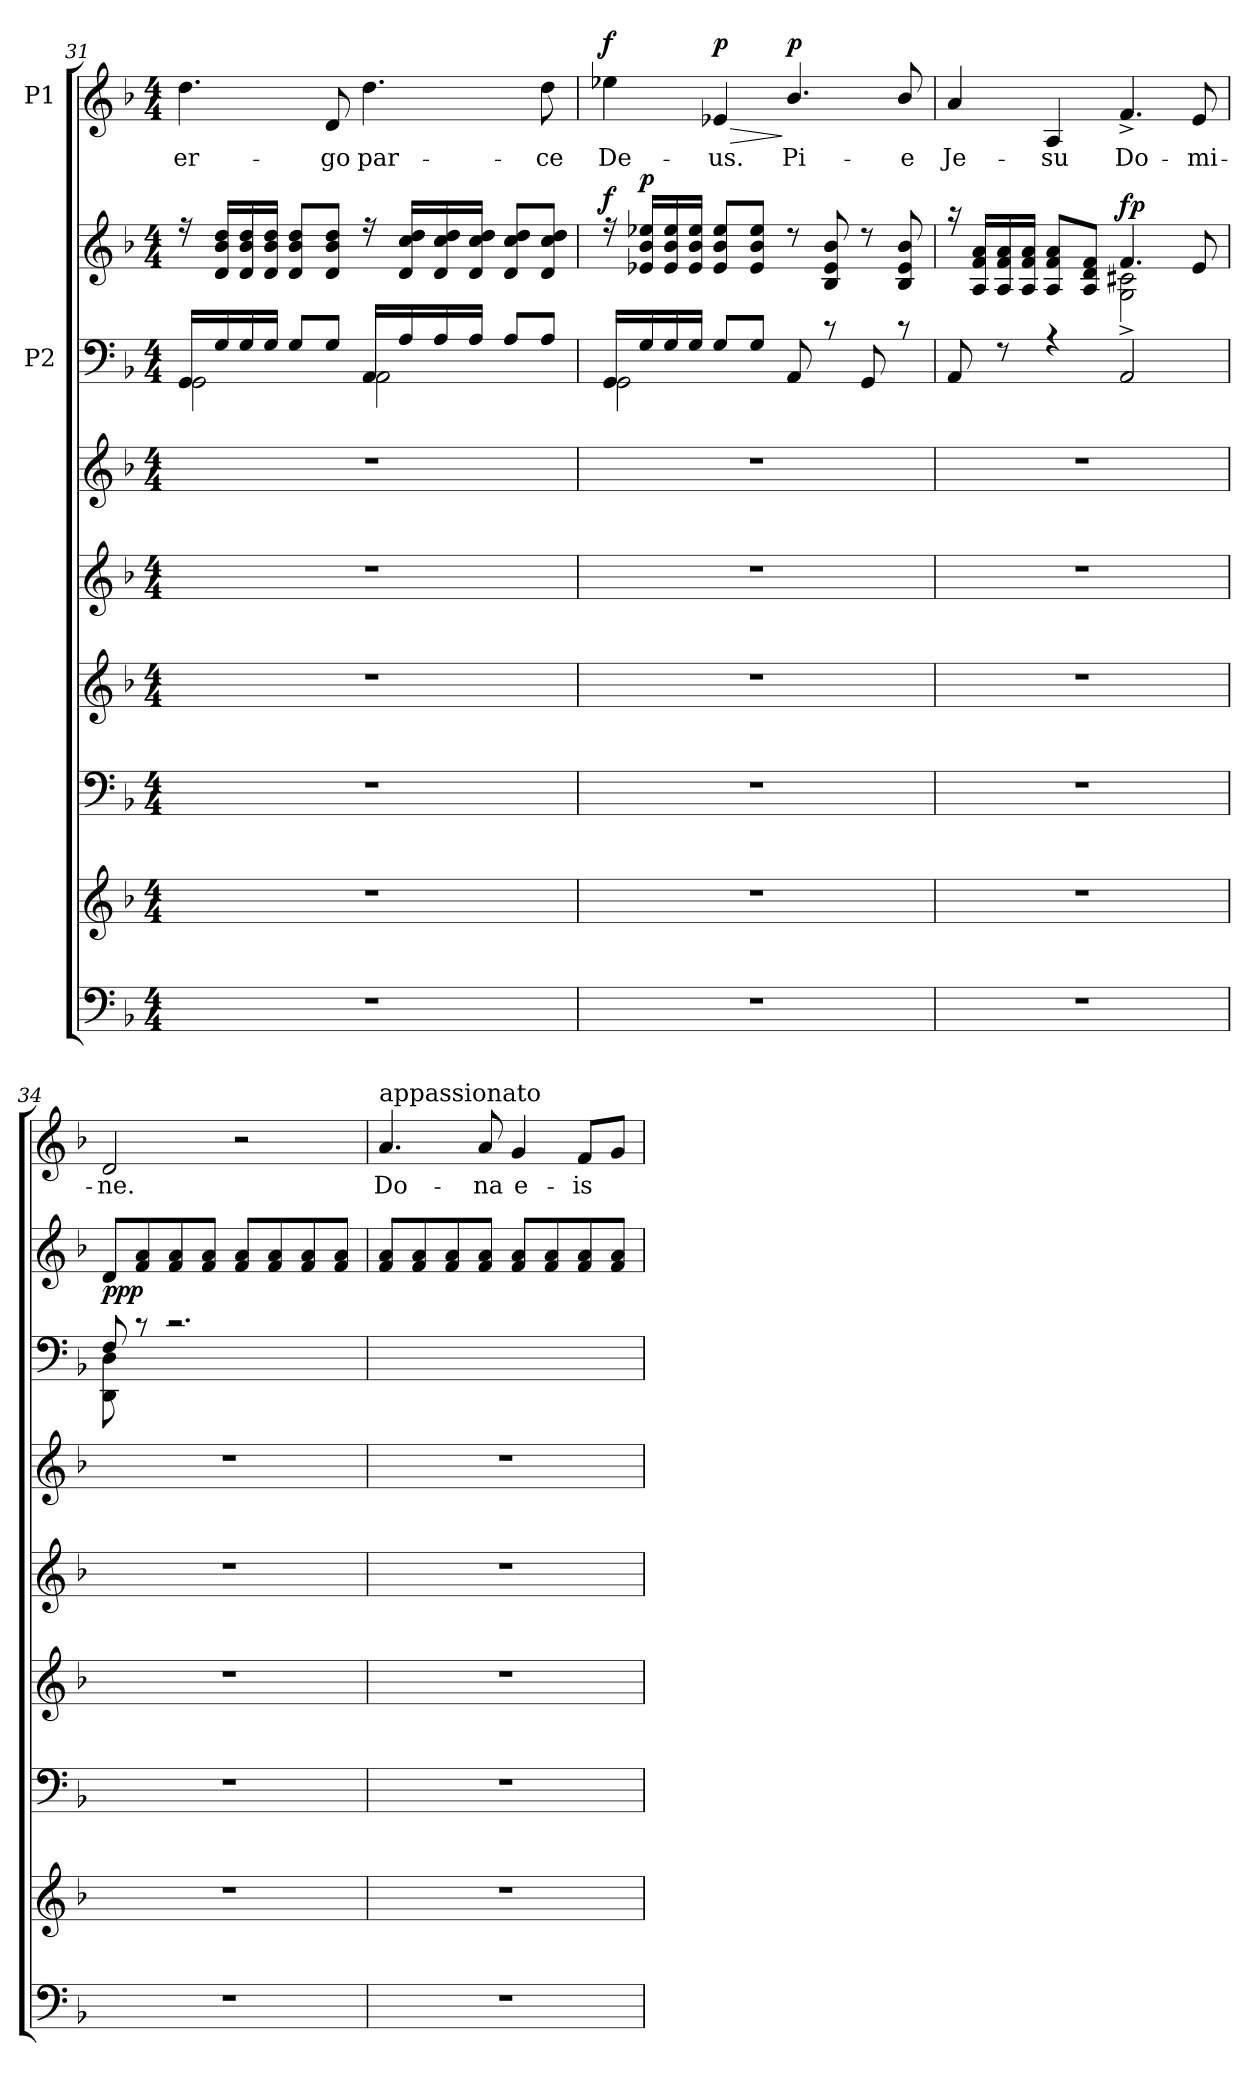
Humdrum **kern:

**kern	**kern	**kern	**kern	**kern	**kern	**kern	**kern	**dynam	**kern	**text	**dynam
*part8	*part7	*part6	*part5	*part4	*part3	*part2	*part2	*part2	*part1	*part1	*part1
*staff9	*staff8	*staff7	*staff6	*staff5	*staff4	*staff3	*staff2	*staff2/3	*staff1	*staff1	*staff1
*	*	*	*	*	*	*I"P2	*	*	*I"P1	*	*
!!LO:LB:g=z
*clefF4	*clefG2	*clefF4	*clefG2	*clefG2	*clefG2	*clefF4	*clefG2	*	*clefG2	*	*
*k[b-]	*k[b-]	*k[b-]	*k[b-]	*k[b-]	*k[b-]	*k[b-]	*k[b-]	*	*k[b-]	*	*
*F:	*F:	*F:	*F:	*F:	*F:	*F:	*F:	*	*F:	*	*
*M4/4	*M4/4	*M4/4	*M4/4	*M4/4	*M4/4	*M4/4	*M4/4	*	*M4/4	*	*
=31	=31	=31	=31	=31	=31	=31	=31	=31	=31	=31	=31
*	*	*	*	*	*	*^	*^	*	*	*	*
!	!	!	!	!	!	!	!	!	!	!	!	!LO:LY:b	!
1r	1r	1r	1r	1r	1r	16GG/LL	2GG\	16r	1ryy	.	4.dd\	er-	.
.	.	.	.	.	.	16G/	.	16d/ 16b-/ 16dd/LL	.	.	.	.	.
.	.	.	.	.	.	16G/	.	16d/ 16b-/ 16dd/	.	.	.	.	.
.	.	.	.	.	.	16G/JJ	.	16d/ 16b-/ 16dd/JJ	.	.	.	.	.
.	.	.	.	.	.	8G/L	.	8d/ 8b-/ 8dd/L	.	.	.	.	.
!	!	!	!	!	!	!	!	!	!	!	!	!LO:LY:b	!
.	.	.	.	.	.	8G/J	.	8d/ 8b-/ 8dd/J	.	.	8d/	-go	.
!	!	!	!	!	!	!	!	!	!	!	!	!LO:LY:b	!
.	.	.	.	.	.	16AA/LL	2AA\	16r	.	.	4.dd\	par-	.
.	.	.	.	.	.	16A/	.	16d/ 16cc/ 16dd/LL	.	.	.	.	.
.	.	.	.	.	.	16A/	.	16d/ 16cc/ 16dd/	.	.	.	.	.
.	.	.	.	.	.	16A/JJ	.	16d/ 16cc/ 16dd/JJ	.	.	.	.	.
.	.	.	.	.	.	8A/L	.	8d/ 8cc/ 8dd/L	.	.	.	.	.
!	!	!	!	!	!	!	!	!	!	!	!	!LO:LY:b	!
.	.	.	.	.	.	8A/J	.	8d/ 8cc/ 8dd/J	.	.	8dd\	-ce	.
=32	=32	=32	=32	=32	=32	=32	=32	=32	=32	=32	=32	=32	=32
!	!	!	!	!	!	!	!	!	!	!LO:DY:a	!	!LO:LY:b	!LO:DY:a
1r	1r	1r	1r	1r	1r	16GG/LL	2GG\	16r	1ryy	f	4ee-X\	De-	f
!	!	!	!	!	!	!	!	!	!	!LO:DY:a	!	!	!
.	.	.	.	.	.	16G/	.	16e-X/ 16b-/ 16ee-X/LL	.	p	.	.	.
.	.	.	.	.	.	16G/	.	16e-/ 16b-/ 16ee-/	.	.	.	.	.
.	.	.	.	.	.	16G/JJ	.	16e-/ 16b-/ 16ee-/JJ	.	.	.	.	.
!	!	!	!	!	!	!	!	!	!	!	!	!LO:LY:b	!LO:HP:b
!	!	!	!	!	!	!	!	!	!	!	!	!	!LO:DY:n=1:a
.	.	.	.	.	.	8G/L	.	8e-/ 8b-/ 8ee-/L	.	.	4e-X/	-us.	> p
.	.	.	.	.	.	8G/J	.	8e-/ 8b-/ 8ee-/J	.	.	.	.	.
!	!	!	!	!	!	!	!	!	!	!	!	!LO:LY:b	!LO:DY:n=2:a
.	.	.	.	.	.	8AA/	2ryy	8r	.	.	4.b-/	Pi-	] p
.	.	.	.	.	.	8rc	.	8B-/ 8e-/ 8b-/	.	.	.	.	.
.	.	.	.	.	.	8GG/	.	8r	.	.	.	.	.
!	!	!	!	!	!	!	!	!	!	!	!	!LO:LY:b	!
.	.	.	.	.	.	8rc	.	8B-/ 8e-/ 8b-/	.	.	8b-/	-e	.
=33	=33	=33	=33	=33	=33	=33	=33	=33	=33	=33	=33	=33	=33
!	!	!	!	!	!	!	!	!	!	!	!	!LO:LY:b	!
1r	1r	1r	1r	1r	1r	8AA/	1ryy	16raa	2ryy	.	4a/	Je-	.
.	.	.	.	.	.	.	.	16A/ 16f/ 16a/LL	.	.	.	.	.
.	.	.	.	.	.	8r	.	16A/ 16f/ 16a/	.	.	.	.	.
.	.	.	.	.	.	.	.	16A/ 16f/ 16a/JJ	.	.	.	.	.
!	!	!	!	!	!	!	!	!	!	!	!	!LO:LY:b	!
.	.	.	.	.	.	4r	.	8A/ 8f/ 8a/L	.	.	4A/	-su	.
.	.	.	.	.	.	.	.	8A/ 8d/ 8f/J	.	.	.	.	.
!	!	!	!	!	!	!	!	!	!	!LO:DY:a	!	!LO:LY:b	!
!	!	!	!	!	!	!	!	!	!	!LO:DY:n=1:a	!	!	!
.	.	.	.	.	.	2AA^</	.	4.f/	2G\ 2c#X\	f p	4.f^</	Do-	.
!	!	!	!	!	!	!	!	!	!	!	!	!LO:LY:b	!
.	.	.	.	.	.	.	.	8e/	.	.	8e/	-mi-	.
=34	=34	=34	=34	=34	=34	=34	=34	=34	=34	=34	=34	=34	=34
!	!	!	!	!	!	!	!	!	!	!LO:DY:b	!	!LO:LY:b	!
1r	1r	1r	1r	1r	1r	8F/	8DD\ 8D\	8d/L	1ryy	ppp	2d/	-ne.	.
.	.	.	.	.	.	8rc	2..ryy	8f/ 8a/	.	.	.	.	.
.	.	.	.	.	.	2.rc	.	8f/ 8a/	.	.	.	.	.
.	.	.	.	.	.	.	.	8f/ 8a/J	.	.	.	.	.
.	.	.	.	.	.	.	.	8f/ 8a/L	.	.	2r	.	.
.	.	.	.	.	.	.	.	8f/ 8a/	.	.	.	.	.
.	.	.	.	.	.	.	.	8f/ 8a/	.	.	.	.	.
.	.	.	.	.	.	.	.	8f/ 8a/J	.	.	.	.	.
!!LO:LB:g=z
=35	=35	=35	=35	=35	=35	=35	=35	=35	=35	=35	=35	=35	=35
!	!	!	!	!	!	!	!	!	!	!	!LO:TX:a:t=appassionato	!	!
!	!	!	!	!	!	!	!	!	!	!	!	!LO:LY:b	!
1r	1r	1r	1r	1r	1r	1ryy	1ryy	8f/ 8a/L	1ryy	.	4.a/	Do-	.
.	.	.	.	.	.	.	.	8f/ 8a/	.	.	.	.	.
.	.	.	.	.	.	.	.	8f/ 8a/	.	.	.	.	.
!	!	!	!	!	!	!	!	!	!	!	!	!LO:LY:b	!
.	.	.	.	.	.	.	.	8f/ 8a/J	.	.	8a/	-na	.
!	!	!	!	!	!	!	!	!	!	!	!	!LO:LY:b	!
.	.	.	.	.	.	.	.	8f/ 8a/L	.	.	4g/	e-	.
.	.	.	.	.	.	.	.	8f/ 8a/	.	.	.	.	.
!	!	!	!	!	!	!	!	!	!	!	!	!LO:LY:b	!
.	.	.	.	.	.	.	.	8f/ 8a/	.	.	8f/L	-is	.
.	.	.	.	.	.	.	.	8f/ 8a/J	.	.	8g/J	.	.
*	*	*	*	*	*	*v	*v	*	*	*	*	*	*
*	*	*	*	*	*	*	*v	*v	*	*	*	*
=	=	=	=	=	=	=	=	=	=	=	=
*-	*-	*-	*-	*-	*-	*-	*-	*-	*-	*-	*-
